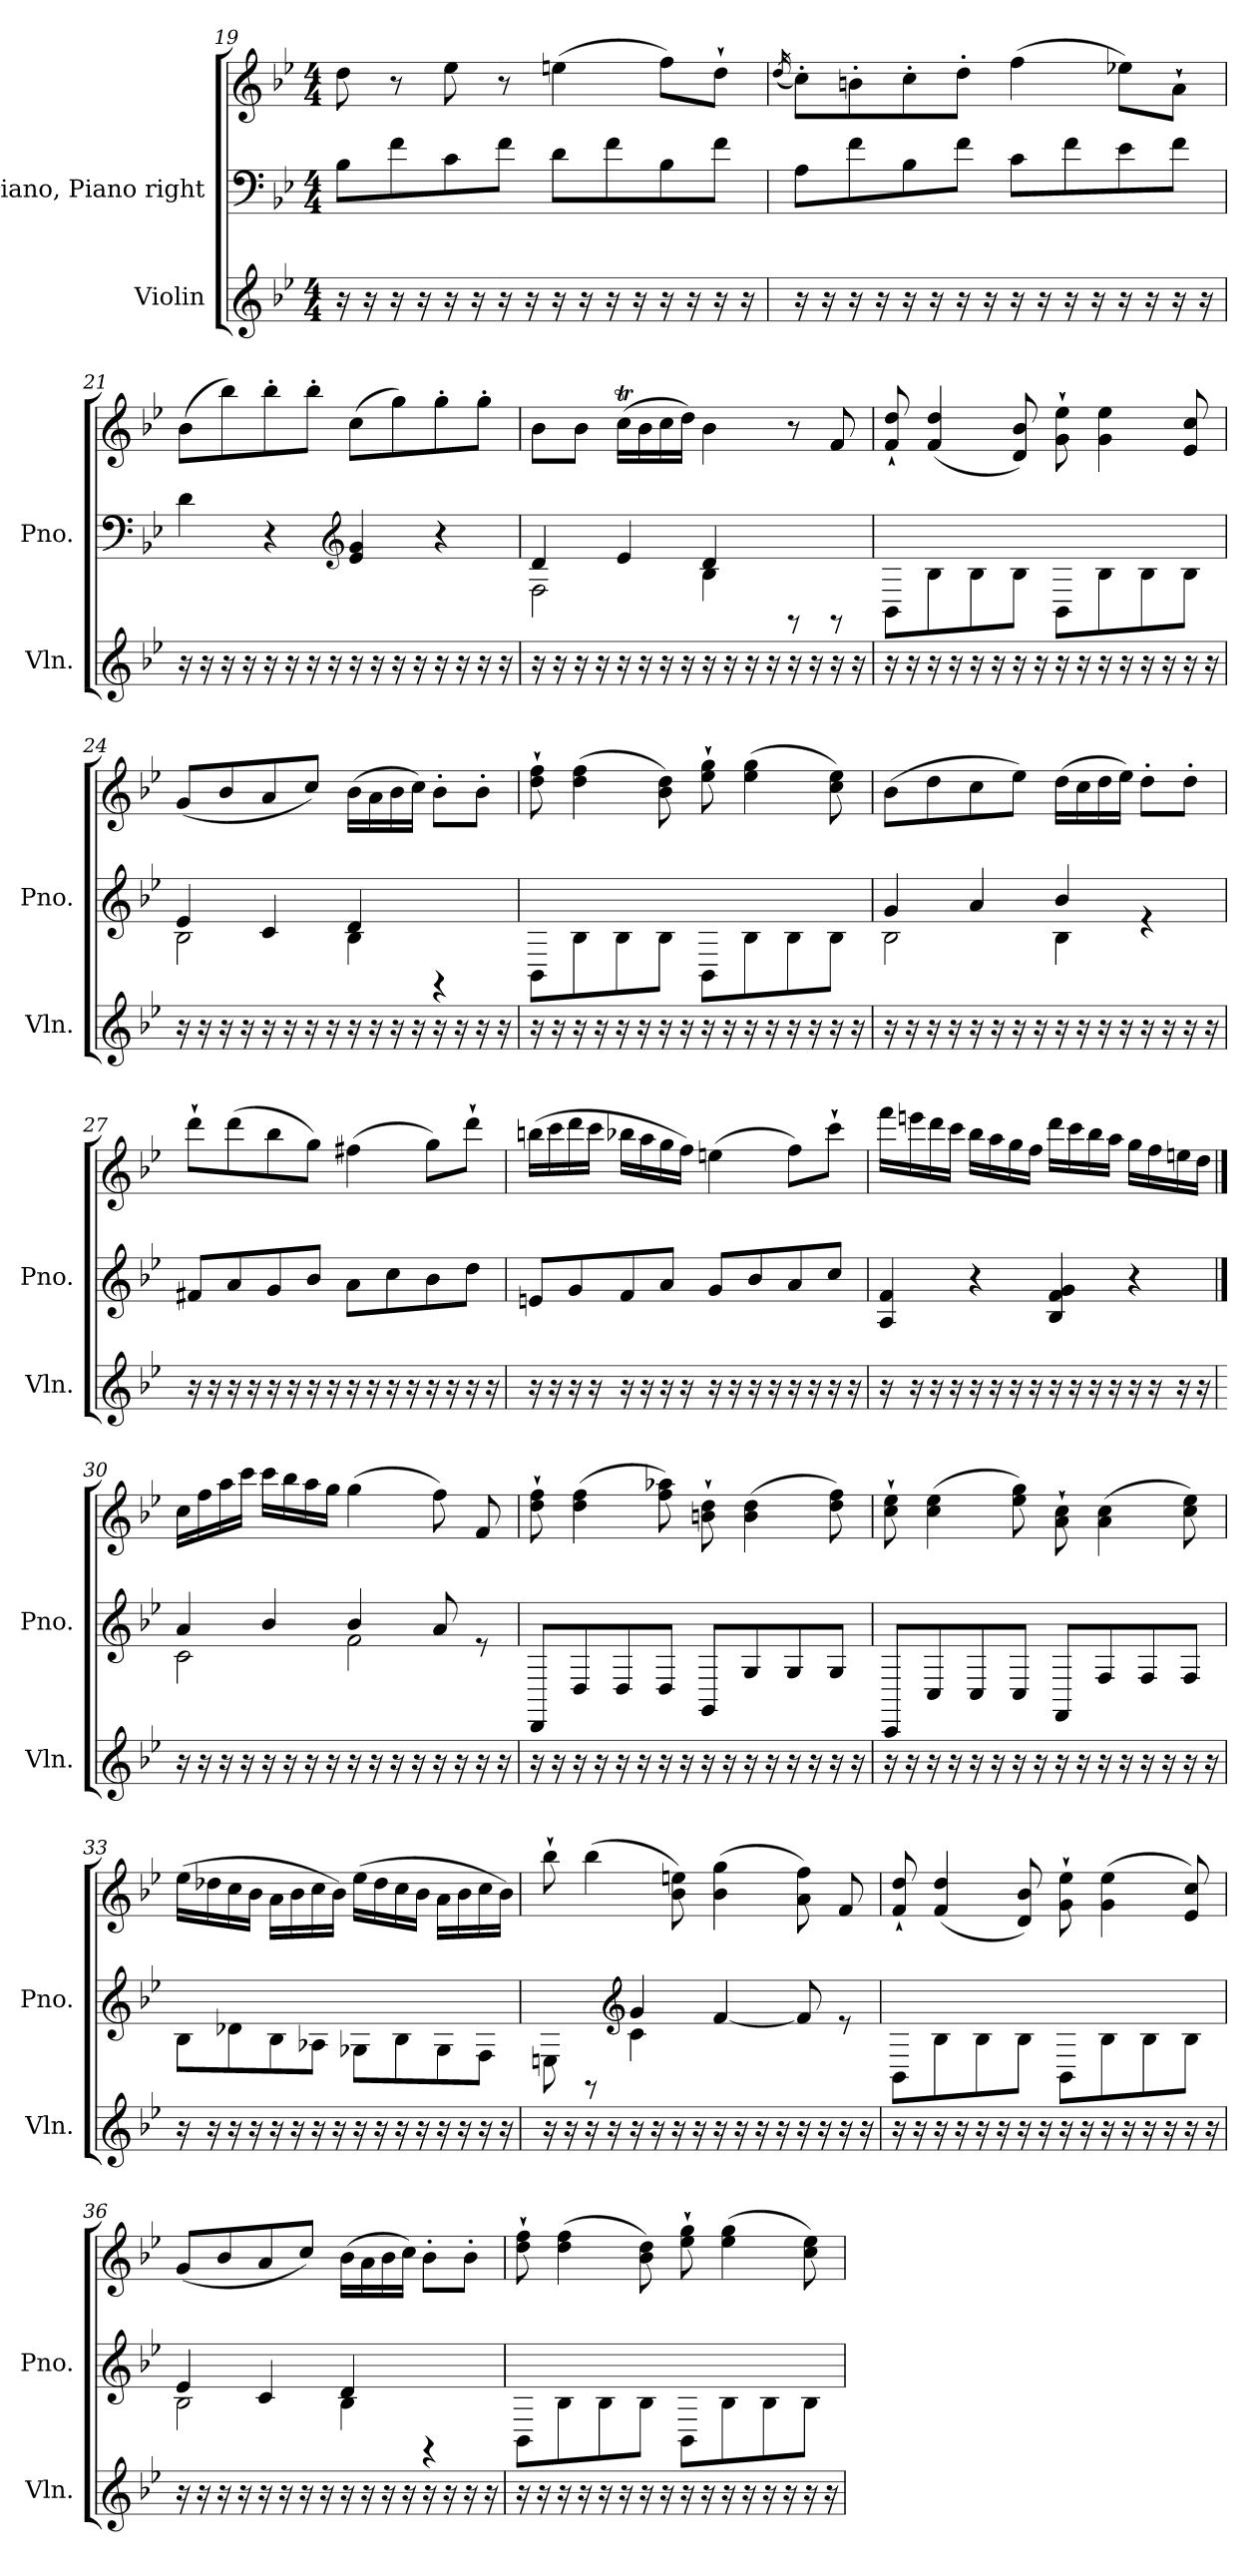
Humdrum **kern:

**kern	**kern	**kern
*part2	*part1	*part1
*staff3	*staff2	*staff1
*I"Violin	*I"Piano, Piano right	*
*I'Vln.	*I'Pno.	*
!!LO:PB:g=z
*clefG2	*clefF4	*clefG2
*k[b-e-]	*k[b-e-]	*k[b-e-]
*M4/4	*M4/4	*M4/4
=19	=19	=19
16r	8B-\L	8dd\
16r	.	.
16r	8f\	8r
16r	.	.
16r	8c\	8ee-\
16r	.	.
16r	8f\J	8r
16r	.	.
16r	8d\L	(>4een\
16r	.	.
16r	8f\	.
16r	.	.
16r	8B-\	8ff\L)
16r	.	.
16r	8f\J	8dd`\J
16r	.	.
=20	=20	=20
.	.	(<16qdd/
16r	8A\L	8cc'\L)
16r	.	.
16r	8f\	8bn'\
16r	.	.
16r	8B-\	8cc'\
16r	.	.
16r	8f\J	8dd'\J
16r	.	.
16r	8c\L	(>4ff\
16r	.	.
16r	8f\	.
16r	.	.
16r	8e-\	8ee-X\L)
16r	.	.
16r	8f\J	8a`\J
16r	.	.
!!LO:LB:g=z
=21	=21	=21
16r	4d\	(>8b-\L
16r	.	.
16r	.	8bb-\)
16r	.	.
16r	4r	8bb-'\
16r	.	.
16r	.	8bb-'\J
16r	.	.
*	*clefG2	*
16r	4e-/ 4g/	(>8cc\L
16r	.	.
16r	.	8gg\)
16r	.	.
16r	4r	8gg'\
16r	.	.
16r	.	8gg'\J
16r	.	.
=22	=22	=22
*	*^	*
16r	4d/	2F\	8b-\L
16r	.	.	.
16r	.	.	8b-\J
16r	.	.	.
16r	4e-/	.	(>16ccT\LL
16r	.	.	16b-\
16r	.	.	16cc\
16r	.	.	16dd\JJ)
16r	4d/	4B-\	4b-\
16r	.	.	.
16r	.	.	.
16r	.	.	.
16r	8rGG	4ryy	8r
16r	.	.	.
16r	8rGG	.	8f/
16r	.	.	.
*	*v	*v	*
!!LO:LB:g=z
=23	=23	=23
16r	8BB-\L	8f/` 8dd/`
16r	.	.
16r	8B-\	(<4f/ 4dd/
16r	.	.
16r	8B-\	.
16r	.	.
16r	8B-\J	8d/ 8b-/)
16r	.	.
16r	8BB-\L	8g\` 8ee-\`
16r	.	.
16r	8B-\	4g\ 4ee-\
16r	.	.
16r	8B-\	.
16r	.	.
16r	8B-\J	8e-/ 8cc/
16r	.	.
=24	=24	=24
*	*^	*
16r	4e-/	2B-\	(<8g/L
16r	.	.	.
16r	.	.	8b-/
16r	.	.	.
16r	4c/	.	8a/
16r	.	.	.
16r	.	.	8cc/J)
16r	.	.	.
16r	4d/	4B-\	(>16b-\LL
16r	.	.	16a\
16r	.	.	16b-\
16r	.	.	16cc\JJ)
16r	4rGG	4ryy	8b-'\L
16r	.	.	.
16r	.	.	8b-'\J
16r	.	.	.
*	*v	*v	*
!!LO:PB:g=z
=25	=25	=25
16r	8BB-\L	8dd\` 8ff\`
16r	.	.
16r	8B-\	(>4dd\ 4ff\
16r	.	.
16r	8B-\	.
16r	.	.
16r	8B-\J	8b-\ 8dd\)
16r	.	.
16r	8BB-\L	8ee-\` 8gg\`
16r	.	.
16r	8B-\	(>4ee-\ 4gg\
16r	.	.
16r	8B-\	.
16r	.	.
16r	8B-\J	8cc\ 8ee-\)
16r	.	.
=26	=26	=26
*	*^	*
16r	4g/	2B-\	(>8b-\L
16r	.	.	.
16r	.	.	8dd\
16r	.	.	.
16r	4a/	.	8cc\
16r	.	.	.
16r	.	.	8ee-\J)
16r	.	.	.
16r	4b-/	4B-\	(>16dd\LL
16r	.	.	16cc\
16r	.	.	16dd\
16r	.	.	16ee-\JJ)
16r	4re	4ryy	8dd'\L
16r	.	.	.
16r	.	.	8dd'\J
16r	.	.	.
*	*v	*v	*
!!LO:LB:g=z
=27	=27	=27
16r	8f#X/L	8ddd`\L
16r	.	.
16r	8a/	(>8ddd\
16r	.	.
16r	8g/	8bb-\
16r	.	.
16r	8b-/J	8gg\J)
16r	.	.
16r	8a\L	(>4ff#X\
16r	.	.
16r	8cc\	.
16r	.	.
16r	8b-\	8gg\L)
16r	.	.
16r	8dd\J	8ddd`\J
16r	.	.
=28	=28	=28
16r	8en/L	(>16bbn\LL
16r	.	16ccc\
16r	8g/	16ddd\
16r	.	16ccc\JJ
16r	8f/	16bb-X\LL
16r	.	16aa\
16r	8a/J	16gg\
16r	.	16ff\JJ)
16r	8g/L	(>4een\
16r	.	.
16r	8b-/	.
16r	.	.
16r	8a/	8ff\L)
16r	.	.
16r	8cc/J	8ccc`\J
16r	.	.
!!LO:LB:g=z
=29	=29	=29
16r	4A/ 4f/	16fff\LL
16r	.	16eeen\
16r	.	16ddd\
16r	.	16ccc\JJ
16r	4r	16bb-\LL
16r	.	16aa\
16r	.	16gg\
16r	.	16ff\JJ
16r	4B-/ 4f/ 4g/	16ddd\LL
16r	.	16ccc\
16r	.	16bb-\
16r	.	16aa\JJ
16r	4r	16gg\LL
16r	.	16ff\
16r	.	16een\
16r	.	16dd\JJ
=30	==30	==30
*	*^	*
16r	4a/	2c\	16cc\LL
16r	.	.	16ff\
16r	.	.	16aa\
16r	.	.	16ccc\JJ
16r	4b-/	.	16ccc\LL
16r	.	.	16bb-\
16r	.	.	16aa\
16r	.	.	16gg\JJ
16r	4b-/	2f\	(>4gg\
16r	.	.	.
16r	.	.	.
16r	.	.	.
16r	8a/	.	8ff\)
16r	.	.	.
16r	8re	.	8f/
16r	.	.	.
*	*v	*v	*
!!LO:PB:g=z
=31	=31	=31
16r	8DD/L	8dd\` 8ff\`
16r	.	.
16r	8D/	(>4dd\ 4ff\
16r	.	.
16r	8D/	.
16r	.	.
16r	8D/J	8ff\ 8aa-X\)
16r	.	.
16r	8GG/L	8bn\` 8dd\`
16r	.	.
16r	8G/	(>4b\ 4dd\
16r	.	.
16r	8G/	.
16r	.	.
16r	8G/J	8dd\ 8ff\)
16r	.	.
=32	=32	=32
16r	8CC/L	8cc\` 8ee-\`
16r	.	.
16r	8C/	(>4cc\ 4ee-\
16r	.	.
16r	8C/	.
16r	.	.
16r	8C/J	8ee-\ 8gg\)
16r	.	.
16r	8FF/L	8a\` 8cc\`
16r	.	.
16r	8F/	(>4a\ 4cc\
16r	.	.
16r	8F/	.
16r	.	.
16r	8F/J	8cc\ 8ee-\)
16r	.	.
!!LO:LB:g=z
=33	=33	=33
16r	8B-\L	(>16ee-\LL
16r	.	16dd-X\
16r	8d-X\	16cc\
16r	.	16b-\JJ
16r	8B-\	16a\LL
16r	.	16b-\
16r	8A-X\J	16cc\
16r	.	16b-\JJ)
16r	8G-X\L	(>16ee-\LL
16r	.	16dd-\
16r	8B-\	16cc\
16r	.	16b-\JJ
16r	8G-\	16a\LL
16r	.	16b-\
16r	8F\J	16cc\
16r	.	16b-\JJ)
=34	=34	=34
*	*^	*
16r	8En\	4ryy	8bb-`\
16r	.	.	.
16r	8rGG	.	(>4bb-\
16r	.	.	.
*	*clefG2	*	*
16r	4g/	4c!\	.
16r	.	.	.
16r	.	.	8b-\ 8een\)
16r	.	.	.
16r	[4f/	2ryy	(>4b-\ 4gg\
16r	.	.	.
16r	.	.	.
16r	.	.	.
16r	8f/]	.	8a\ 8ff\)
16r	.	.	.
16r	8re	.	8f/
16r	.	.	.
*	*v	*v	*
!!LO:LB:g=z
=35	=35	=35
16r	8BB-\L	8f/` 8dd/`
16r	.	.
16r	8B-\	(<4f/ 4dd/
16r	.	.
16r	8B-\	.
16r	.	.
16r	8B-\J	8d/ 8b-/)
16r	.	.
16r	8BB-\L	8g\` 8ee-\`
16r	.	.
16r	8B-\	(>4g\ 4ee-\
16r	.	.
16r	8B-\	.
16r	.	.
16r	8B-\J	8e-/ 8cc/)
16r	.	.
=36	=36	=36
*	*^	*
16r	4e-/	2B-\	(<8g/L
16r	.	.	.
16r	.	.	8b-/
16r	.	.	.
16r	4c/	.	8a/
16r	.	.	.
16r	.	.	8cc/J)
16r	.	.	.
16r	4d/	4B-\	(>16b-\LL
16r	.	.	16a\
16r	.	.	16b-\
16r	.	.	16cc\JJ)
16r	4rGG	4ryy	8b-'\L
16r	.	.	.
16r	.	.	8b-'\J
16r	.	.	.
*	*v	*v	*
!!LO:PB:g=z
=37	=37	=37
16r	8BB-\L	8dd\` 8ff\`
16r	.	.
16r	8B-\	(>4dd\ 4ff\
16r	.	.
16r	8B-\	.
16r	.	.
16r	8B-\J	8b-\ 8dd\)
16r	.	.
16r	8BB-\L	8ee-\` 8gg\`
16r	.	.
16r	8B-\	(>4ee-\ 4gg\
16r	.	.
16r	8B-\	.
16r	.	.
16r	8B-\J	8cc\ 8ee-\)
16r	.	.
=	=	=
*-	*-	*-
